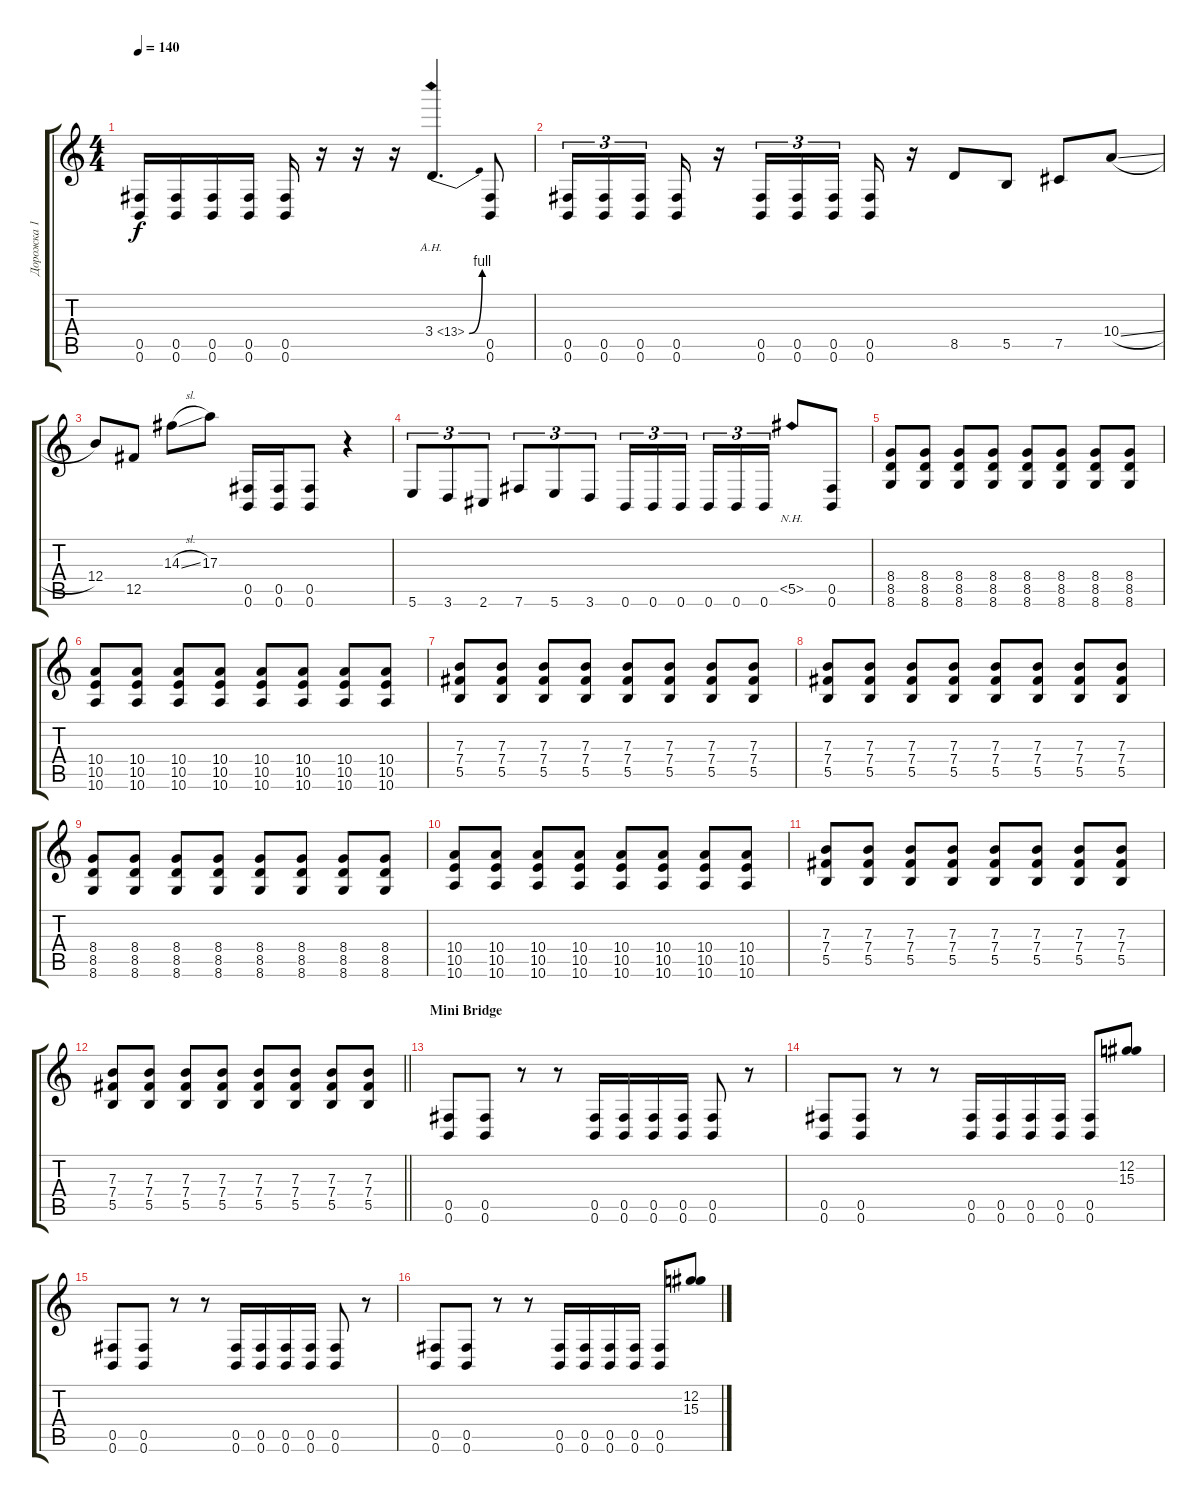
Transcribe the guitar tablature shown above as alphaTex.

\track ("Дорожка 1" "Дорожка 1") {instrument distortionguitar}
\staff {score tabs}
\tuning (Db4 Ab3 E3 B2 Gb2 B1) {hide}
\ts (4 4)
\tempo 140
\clef g2
\ks c
(0.5 0.6).16{dy f} (0.5 0.6).16 (0.5 0.6).16 (0.5 0.6).16 (0.5 0.6).16 r.16 r.16 r.16 3.4{be (bend 0 0 60 4) ah 10}.4{d} (0.5 0.6).8 |
(0.5 0.6).16{tu (3 2)} (0.5 0.6).16{tu (3 2)} (0.5 0.6).16{tu (3 2) beam splitsecondary} (0.5 0.6).16 r.16 (0.5 0.6).16{tu (3 2)} (0.5 0.6).16{tu (3 2)} (0.5 0.6).16{tu (3 2) beam splitsecondary} (0.5 0.6).16 r.16 8.5.8 5.5.8 7.5.8 10.4{sl}.8 |
12.4.8 12.5.8 14.3{sl}.8 17.3.8 (0.5 0.6).16 (0.5 0.6).16 (0.5 0.6).8 r.4 |
5.6.8{tu (3 2)} 3.6.8{tu (3 2)} 2.6.8{tu (3 2)} 7.6.8{tu (3 2)} 5.6.8{tu (3 2)} 3.6.8{tu (3 2)} 0.6.16{tu (3 2)} 0.6.16{tu (3 2)} 0.6.16{tu (3 2) beam splitsecondary} 0.6.16{tu (3 2)} 0.6.16{tu (3 2)} 0.6.16{tu (3 2)} 5.5{nh}.8 (0.5 0.6).8 |
(8.4 8.5 8.6).8 (8.4 8.5 8.6).8 (8.4 8.5 8.6).8 (8.4 8.5 8.6).8 (8.4 8.5 8.6).8 (8.4 8.5 8.6).8 (8.4 8.5 8.6).8 (8.4 8.5 8.6).8 |
(10.4 10.5 10.6).8 (10.4 10.5 10.6).8 (10.4 10.5 10.6).8 (10.4 10.5 10.6).8 (10.4 10.5 10.6).8 (10.4 10.5 10.6).8 (10.4 10.5 10.6).8 (10.4 10.5 10.6).8 |
(7.3 7.4 5.5).8 (7.3 7.4 5.5).8 (7.3 7.4 5.5).8 (7.3 7.4 5.5).8 (7.3 7.4 5.5).8 (7.3 7.4 5.5).8 (7.3 7.4 5.5).8 (7.3 7.4 5.5).8 |
(7.3 7.4 5.5).8 (7.3 7.4 5.5).8 (7.3 7.4 5.5).8 (7.3 7.4 5.5).8 (7.3 7.4 5.5).8 (7.3 7.4 5.5).8 (7.3 7.4 5.5).8 (7.3 7.4 5.5).8 |
(8.4 8.5 8.6).8 (8.4 8.5 8.6).8 (8.4 8.5 8.6).8 (8.4 8.5 8.6).8 (8.4 8.5 8.6).8 (8.4 8.5 8.6).8 (8.4 8.5 8.6).8 (8.4 8.5 8.6).8 |
(10.4 10.5 10.6).8 (10.4 10.5 10.6).8 (10.4 10.5 10.6).8 (10.4 10.5 10.6).8 (10.4 10.5 10.6).8 (10.4 10.5 10.6).8 (10.4 10.5 10.6).8 (10.4 10.5 10.6).8 |
(7.3 7.4 5.5).8 (7.3 7.4 5.5).8 (7.3 7.4 5.5).8 (7.3 7.4 5.5).8 (7.3 7.4 5.5).8 (7.3 7.4 5.5).8 (7.3 7.4 5.5).8 (7.3 7.4 5.5).8 |
\barLineRight lightlight
(7.3 7.4 5.5).8 (7.3 7.4 5.5).8 (7.3 7.4 5.5).8 (7.3 7.4 5.5).8 (7.3 7.4 5.5).8 (7.3 7.4 5.5).8 (7.3 7.4 5.5).8 (7.3 7.4 5.5).8 |
\section ("" "Mini Bridge")
(0.5 0.6).8 (0.5 0.6).8 r.8 r.8 (0.5 0.6).16 (0.5 0.6).16 (0.5 0.6).16 (0.5 0.6).16 (0.5 0.6).8 r.8 |
(0.5 0.6).8 (0.5 0.6).8 r.8 r.8 (0.5 0.6).16 (0.5 0.6).16 (0.5 0.6).16 (0.5 0.6).16 (0.5 0.6).8 (12.2 15.3).8 |
(0.5 0.6).8 (0.5 0.6).8 r.8 r.8 (0.5 0.6).16 (0.5 0.6).16 (0.5 0.6).16 (0.5 0.6).16 (0.5 0.6).8 r.8 |
(0.5 0.6).8 (0.5 0.6).8 r.8 r.8 (0.5 0.6).16 (0.5 0.6).16 (0.5 0.6).16 (0.5 0.6).16 (0.5 0.6).8 (12.2 15.3).8
